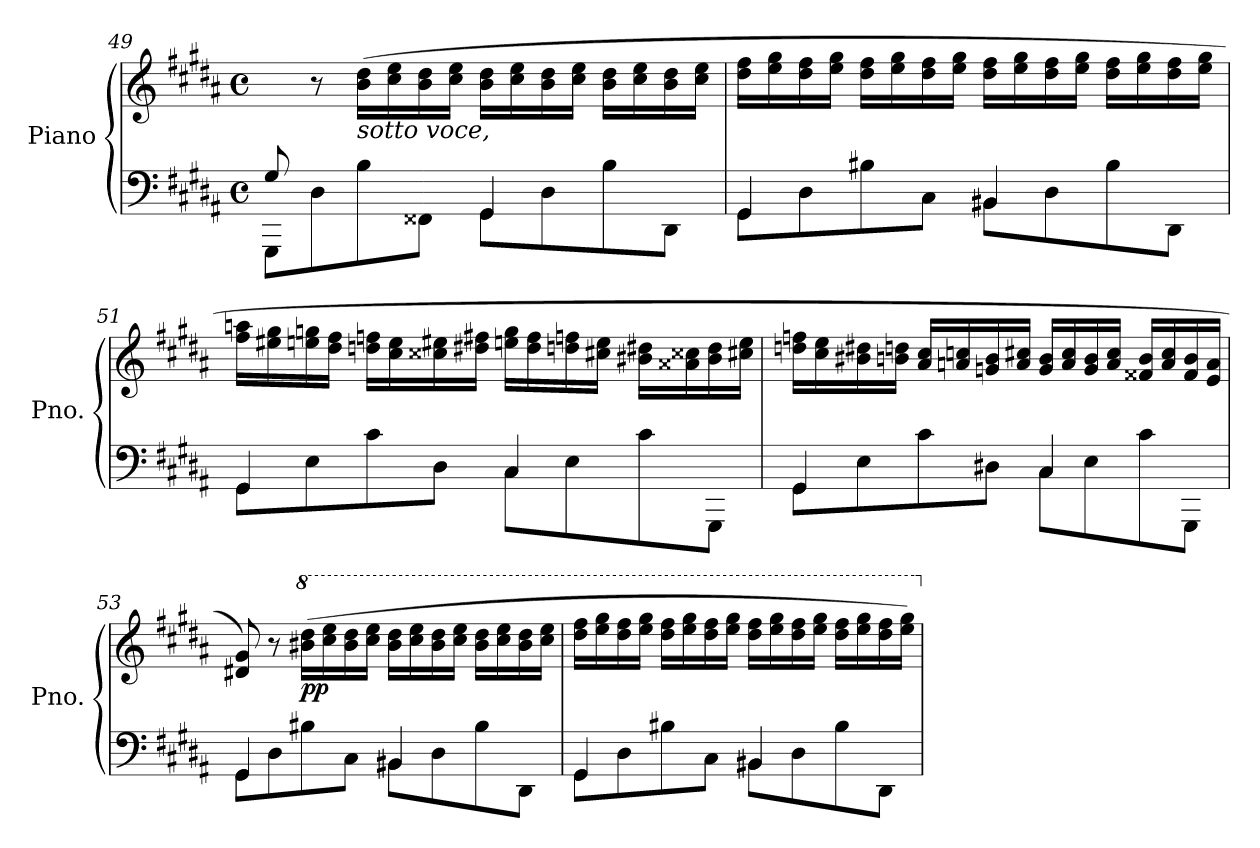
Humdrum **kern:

**kern	**kern	**dynam
*part1	*part1	*part1
*staff2	*staff1	*staff1/2
*I"Piano	*	*
*I'Pno.	*	*
!!LO:LB:g=z
*clefF4	*clefG2	*
*k[f#c#g#d#a#]	*k[f#c#g#d#a#]	*
*M4/4	*M4/4	*
*met(c)	*met(c)	*
=49	=49	=49
*^	*	*
8G#/	8GGG#\L	8ryy	.
8ryy	8D#\	8r	.
!	!	!LO:TX:b:i:t=sotto voce,	!
4ryy	8B\	(>16b\ 16dd#\LL	.
.	.	16cc#\ 16ee\	.
.	8FF##X\J	16b\ 16dd#\	.
.	.	16cc#\ 16ee\JJ	.
4GG#/	8GG#\L	16b\ 16dd#\LL	.
.	.	16cc#\ 16ee\	.
.	8D#\	16b\ 16dd#\	.
.	.	16cc#\ 16ee\JJ	.
4ryy	8B\	16b\ 16dd#\LL	.
.	.	16cc#\ 16ee\	.
.	8DD#\J	16b\ 16dd#\	.
.	.	16cc#\ 16ee\JJ	.
=50	=50	=50	=50
4GG#/	8GG#\L	16dd#\ 16ff#\LL	.
.	.	16ee\ 16gg#\	.
.	8D#\	16dd#\ 16ff#\	.
.	.	16ee\ 16gg#\JJ	.
4ryy	8B#X\	16dd#\ 16ff#\LL	.
.	.	16ee\ 16gg#\	.
.	8C#\J	16dd#\ 16ff#\	.
.	.	16ee\ 16gg#\JJ	.
4BB#X/	8BB#\L	16dd#\ 16ff#\LL	.
.	.	16ee\ 16gg#\	.
.	8D#\	16dd#\ 16ff#\	.
.	.	16ee\ 16gg#\JJ	.
4ryy	8B#\	16dd#\ 16ff#\LL	.
.	.	16ee\ 16gg#\	.
.	8DD#\J	16dd#\ 16ff#\	.
.	.	16ee\ 16gg#\JJ	.
!!LO:LB:g=z
=51	=51	=51	=51
4GG#/	8GG#\L	16ff#\ 16aan\LL	.
.	.	16ee#X\ 16gg#\	.
.	8E\	16een\ 16ggn\	.
.	.	16dd#\ 16ff#\JJ	.
4ryy	8c#\	16ddn\ 16ffn\LL	.
.	.	16cc#\ 16ee\	.
.	8D#\J	16cc##X\ 16ee#X\	.
.	.	16dd#X\ 16ff#X\JJ	.
4C#/	8C#\L	16een\ 16gg\LL	.
.	.	16dd#\ 16ff#\	.
.	8E\	16ddn\ 16ffn\	.
.	.	16cc#X\ 16ee\JJ	.
4ryy	8c#\	16b#X\ 16dd#X\LL	.
.	.	16a##X\ 16cc##X\	.
.	8GGG#\J	16b#\ 16dd#\	.
.	.	16cc#X\ 16ee\JJ	.
=52	=52	=52	=52
4GG#/	8GG#\L	16ddn\ 16ffn\LL	.
.	.	16cc#\ 16ee\	.
.	8E\	16b#X\ 16dd#X\	.
.	.	16bn\ 16ddn\JJ	.
4ryy	8c#\	16a#/ 16cc#/LL	.
.	.	16an/ 16ccn/	.
.	8D#X\J	16gn/ 16b/	.
.	.	16a/ 16cc#X/JJ	.
4C#/	8C#\L	16g/ 16b/LL	.
.	.	16a/ 16cc#/	.
.	8E\	16g/ 16b/	.
.	.	16a/ 16cc#/JJ	.
4ryy	8c#\	16f##X/ 16b/LL	.
.	.	16a/ 16cc#/	.
.	8GGG#\J	16f##/ 16b/	.
.	.	16e/ 16a/JJ	.
!!LO:PB:g=z
=53	=53	=53	=53
4GG#/	8GG#\L	8d#X/ 8g#/)	.
.	8D#\	8r	.
*	*	*8va	*
!	!	!	!LO:DY:b
4ryy	8B#X\	(>16bb#X\ 16ddd#\LL	pp
.	.	16ccc#\ 16eee\	.
.	8C#\J	16bb#\ 16ddd#\	.
.	.	16ccc#\ 16eee\JJ	.
4BB#X/	8BB#\L	16bb#\ 16ddd#\LL	.
.	.	16ccc#\ 16eee\	.
.	8D#\	16bb#\ 16ddd#\	.
.	.	16ccc#\ 16eee\JJ	.
4ryy	8B#\	16bb#\ 16ddd#\LL	.
.	.	16ccc#\ 16eee\	.
.	8DD#\J	16bb#\ 16ddd#\	.
.	.	16ccc#\ 16eee\JJ	.
=54	=54	=54	=54
4GG#/	8GG#\L	16ddd#\ 16fff#\LL	.
.	.	16eee\ 16ggg#\	.
.	8D#\	16ddd#\ 16fff#\	.
.	.	16eee\ 16ggg#\JJ	.
4ryy	8B#X\	16ddd#\ 16fff#\LL	.
.	.	16eee\ 16ggg#\	.
.	8C#\J	16ddd#\ 16fff#\	.
.	.	16eee\ 16ggg#\JJ	.
4BB#X/	8BB#\L	16ddd#\ 16fff#\LL	.
.	.	16eee\ 16ggg#\	.
.	8D#\	16ddd#\ 16fff#\	.
.	.	16eee\ 16ggg#\JJ	.
4ryy	8B#\	16ddd#\ 16fff#\LL	.
.	.	16eee\ 16ggg#\	.
.	8DD#\J	16ddd#\ 16fff#\	.
.	.	16eee\ 16ggg#\JJ)	.
*v	*v	*	*
*	*X8va	*
=	=	=
*-	*-	*-
